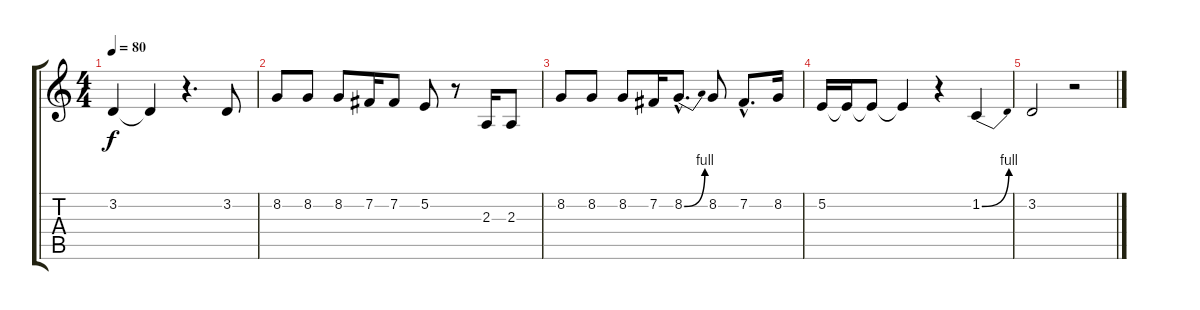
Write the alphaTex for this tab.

\track "" {instrument accordion}
\staff {score tabs}
\tuning (E4 B3 G3 D3 A2 E2) {hide}
\ts (4 4)
\tempo 80
\clef g2
\ks c
3.2.4{dy f} 3.2{t}.4 r.4{d} 3.2.8 |
8.2.8 8.2.8 8.2.8 7.2.16 7.2.8 5.2.8 r.8 2.3.16 2.3.8 |
8.2.8 8.2.8 8.2.8 7.2.16 8.2{be (bend 0 0 60 4) hac}.8{d} 8.2.8 7.2{hac}.8{d} 8.2.16 |
5.2.16 5.2{t}.16 5.2{t}.8 5.2{t}.4 r.4 1.2{be (bend 0 0 60 4)}.4 |
3.2.2 r.2
